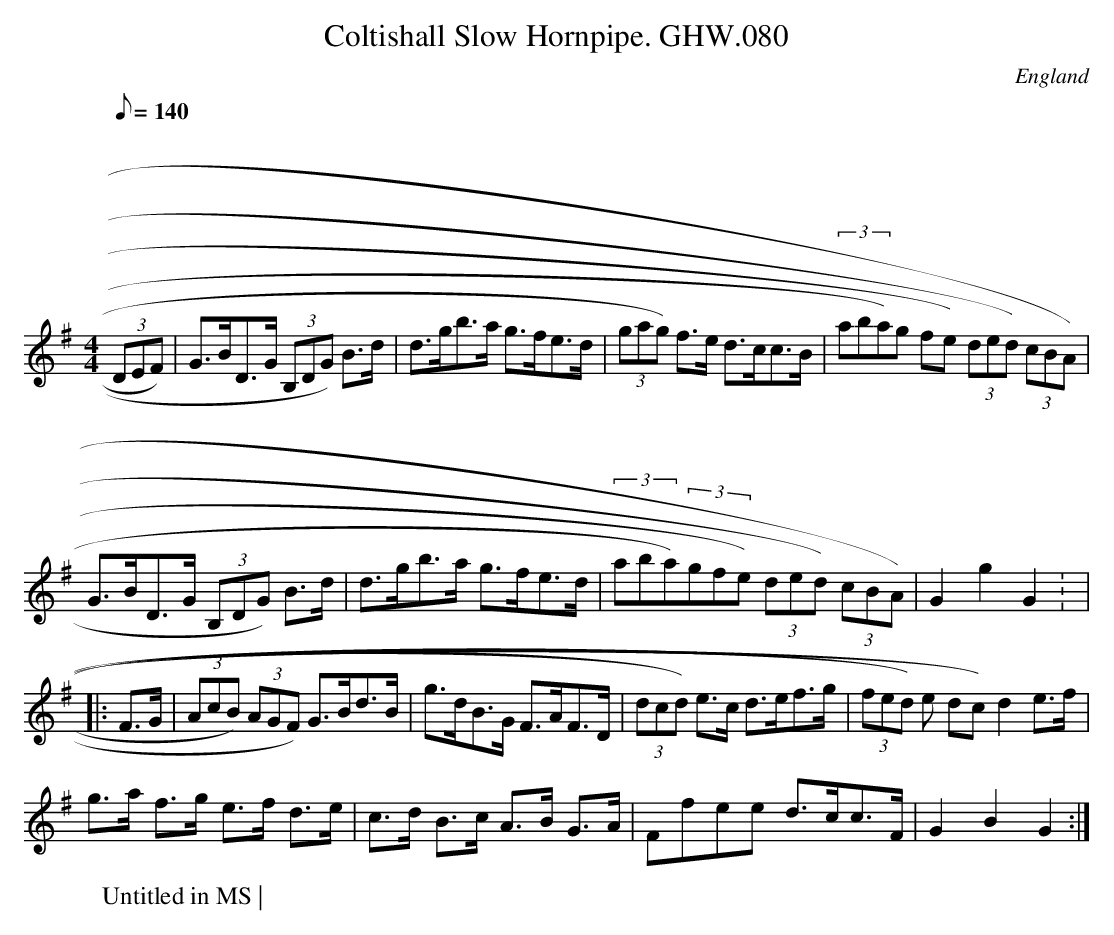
X:1
T:Coltishall Slow Hornpipe. GHW.080
M:4/4
L:1/8
Q:140
O:England
K:G
(3DEF)|G>BD>G (3B,DG) B>d|d>gb>a g>fe>d|(3gag) f>e d>cc>B|(3aba)(3g
fe) (3ded) (3cBA)|!
G>BD>G (3B,DG) B>d|d>gb>a g>fe>d|(3aba)(3gfe) (3ded) (3cBA)|G2g2G2:
|!
|:F>G|(3AcB) (3AGF) G>Bd>B|g>dB>G F>AF>D|(3dcd) e>c d>ef>g|(3fed) (3e
dc) d2 e>f|!
g>a f>g e>f d>e|c>d B>c A>B G>A| Ffee d>cc>F|G2B2G2:|
W:Untitled in MS |
